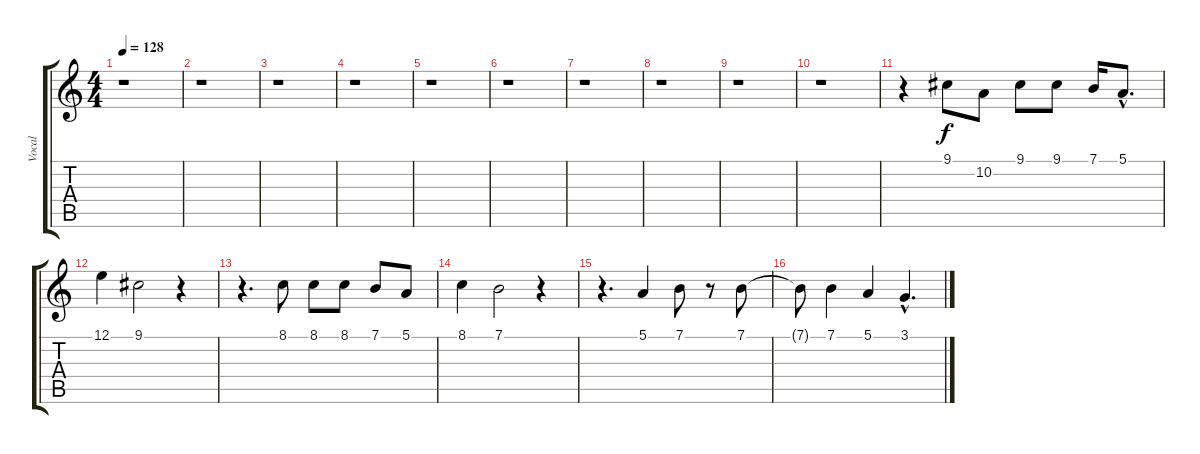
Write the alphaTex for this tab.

\track ("Vocal" "Vocal") {instrument churchorgan}
\staff {score tabs}
\tuning (E4 B3 G3 D3 A2 E2) {hide}
\ts (4 4)
\tempo 128
\clef g2
\ks c
r.1{dy f} |
r.1 |
r.1 |
r.1 |
r.1 |
r.1 |
r.1 |
r.1 |
r.1 |
r.1 |
r.4 9.1.8 10.2.8 9.1.8 9.1.8 7.1.16 5.1{hac}.8{d} |
12.1.4 9.1.2 r.4 |
r.4{d} 8.1.8 8.1.8 8.1.8 7.1.8 5.1.8 |
8.1.4 7.1.2 r.4 |
r.4{d} 5.1.4 7.1.8 r.8 7.1.8 |
7.1{t}.8 7.1.4 5.1.4 3.1{hac}.4{d}
